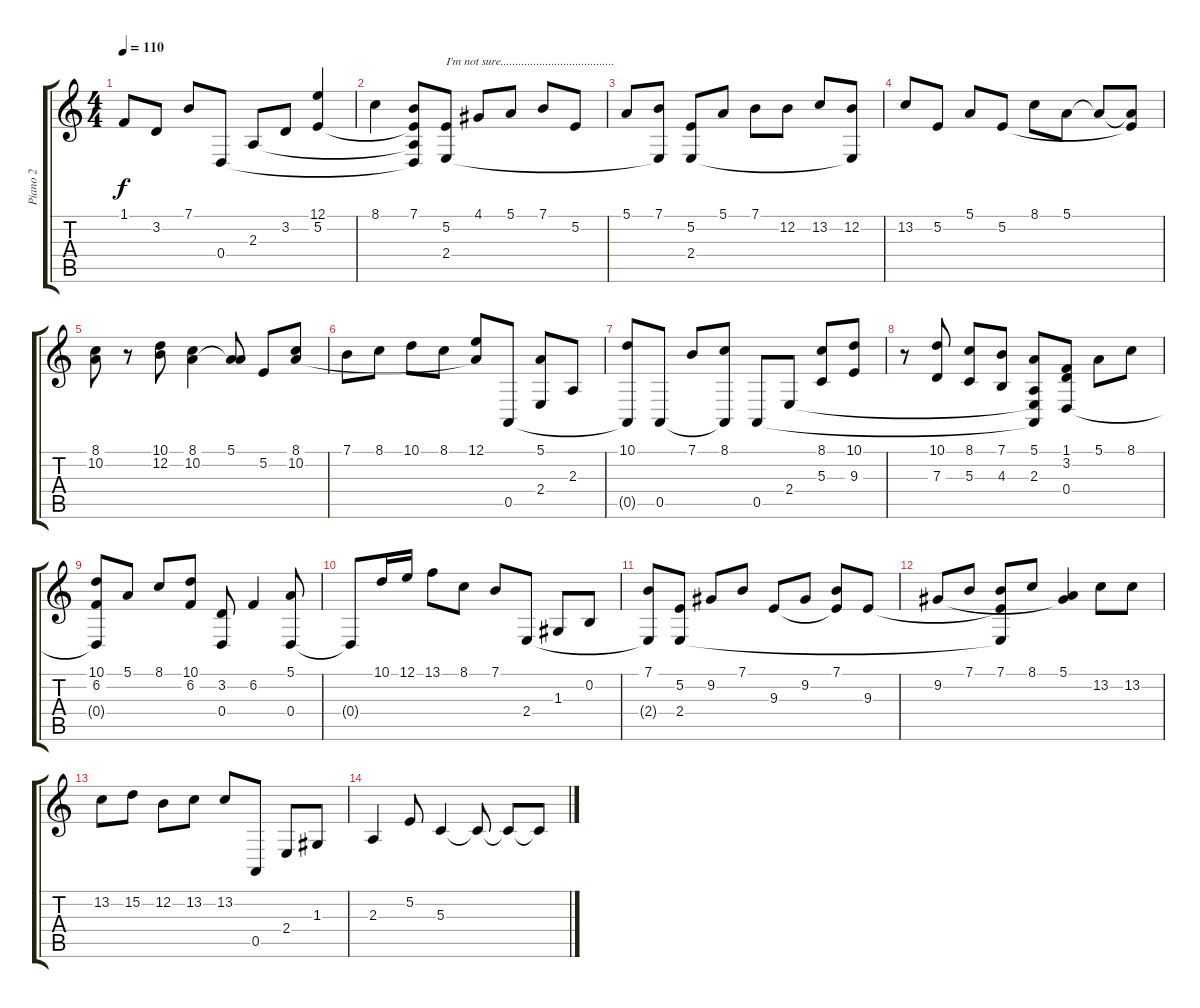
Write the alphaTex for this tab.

\track ("Piano 2" "Piano 2") {instrument acousticgrandpiano}
\staff {score tabs}
\tuning (E4 B3 G3 D3 A2 E2) {hide}
\ts (4 4)
\tempo 110
\clef g2
\ks c
1.1.8{dy f} 3.2.8 7.1.8 0.4.8 2.3.8 3.2.8 (12.1 5.2).4 |
8.1.4 (7.1 5.2{t} 2.3{t} 0.4{t}).8 (5.2 2.4).8{txt "I'm not sure......................................"} 4.1.8 5.1.8 7.1.8 5.2.8 |
5.1.8 (7.1 2.4{t}).8 (5.2 2.4).8 5.1.8 7.1.8 12.2.8 13.2.8 (12.2 2.4{t}).8 |
13.2.8 5.2.8 5.1.8 5.2.8 8.1.8 5.1.8 5.1{t}.8 (5.1{t} 5.2{t}).8 |
(8.1 10.2).8 r.8 (10.1 12.2).8 (8.1 10.2).4 (5.1 10.2{t}).8 5.2.8 (8.1 10.2).8 |
7.1.8 8.1.8 10.1.8 8.1.8 (12.1 10.2{t}).8 0.5.8 (5.1 2.4).8 2.3.8 |
(10.1 0.5{t}).8 0.5.8 7.1.8 (8.1 0.5{t}).8 0.5.8 2.4.8 (8.1 5.3).8 (10.1 9.3).8 |
r.8 (10.1 7.3).8 (8.1 5.3).8 (7.1 4.3).8 (5.1 2.3 2.4{t} 0.5{t}).8 (1.1 3.2 0.4).8 5.1.8 8.1.8 |
(10.1 6.2 0.4{t}).8 5.1.8 8.1.8 (10.1 6.2).8 (3.2 0.4).8 6.2.4 (5.1 0.4).8 |
0.4{t}.8 10.1.16 12.1.16 13.1.8 8.1.8 7.1.8 2.4.8 1.3.8 0.2.8 |
(7.1 2.4{t}).8 (5.2 2.4).8 9.2.8 7.1.8 9.3.8 9.2.8 (7.1 9.3{t}).8 9.3.8 |
9.2.8 7.1.8 (7.1 9.3{t} 2.4{t}).8 8.1.8 (5.1 9.2{t}).4 13.2.8 13.2.8 |
13.2.8 15.2.8 12.2.8 13.2.8 13.2.8 0.5.8 2.4.8 1.3.8 |
2.3.4 5.2.8 5.3.4 5.3{t}.8 5.3{t}.8 5.3{t}.8
